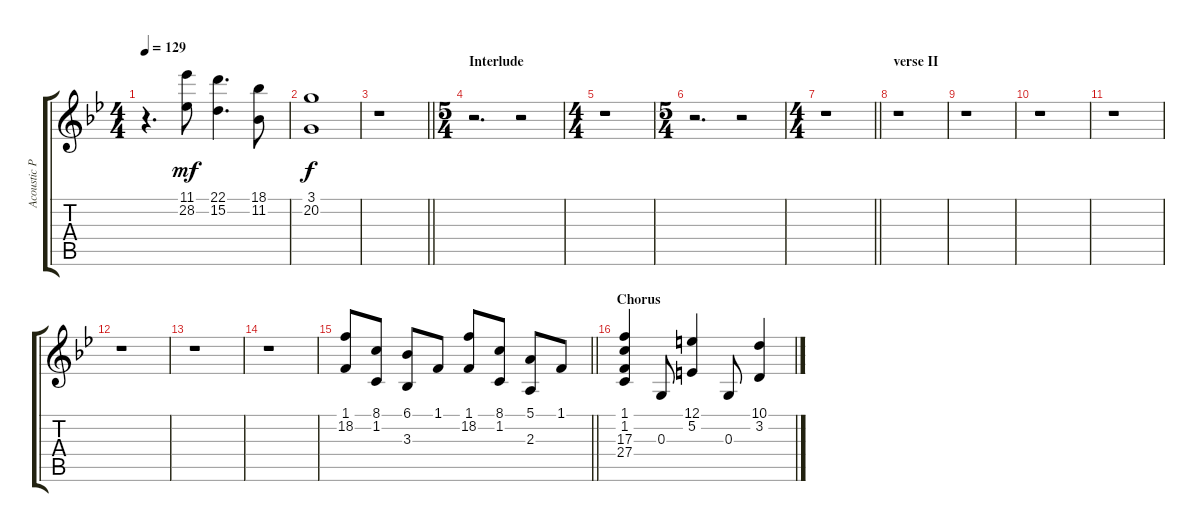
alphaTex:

\track ("Acoustic Piano" "Acoustic P") {instrument acousticgrandpiano}
\staff {score tabs}
\tuning (E4 B3 G3 D3 A2 E2) {hide}
\ts (4 4)
\tempo 129
\clef g2
\ks bb
r.4{d dy mf} (11.1 28.2).8 (22.1 15.2).4{d} (18.1 11.2).8 |
(3.1 20.2).1{dy f} |
\barLineRight lightlight
r.1 |
\ts (5 4)
\section ("" "Interlude")
r.2{d} r.2 |
\ts (4 4)
r.1 |
\ts (5 4)
r.2{d} r.2 |
\ts (4 4)
\barLineRight lightlight
r.1 |
\section ("" "verse II")
r.1 |
r.1 |
r.1 |
r.1 |
r.1 |
r.1 |
r.1 |
\barLineRight lightlight
(1.1 18.2).8 (8.1 1.2).8 (6.1 3.3).8 1.1.8 (1.1 18.2).8 (8.1 1.2).8 (5.1 2.3).8 1.1.8 |
\section ("" "Chorus")
(1.1 1.2 17.3 27.4).4 0.3.8 (12.1 5.2).4 0.3.8 (10.1 3.2).4
